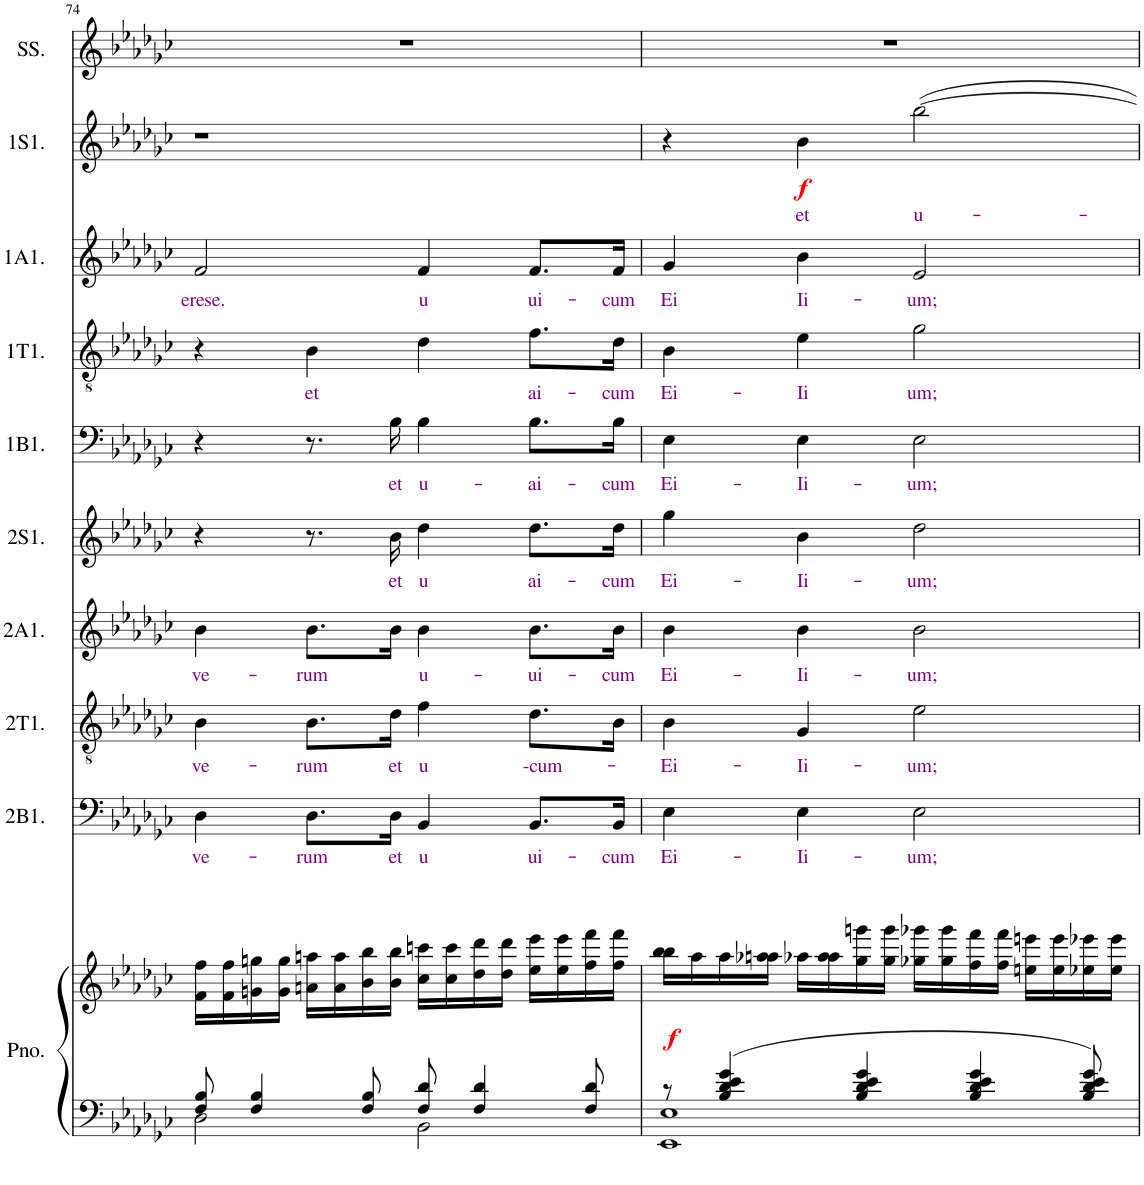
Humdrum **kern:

**kern	**kern	**dynam	**kern	**text	**kern	**text	**kern	**text	**kern	**text	**kern	**text	**kern	**text	**kern	**text	**kern	**text	**dynam	**kern
*part10	*part10	*part10	*part9	*part9	*part8	*part8	*part7	*part7	*part6	*part6	*part5	*part5	*part4	*part4	*part3	*part3	*part2	*part2	*part2	*part1
*staff11	*staff10	*staff10/11	*staff9	*staff9	*staff8	*staff8	*staff7	*staff7	*staff6	*staff6	*staff5	*staff5	*staff4	*staff4	*staff3	*staff3	*staff2	*staff2	*staff2	*staff1
*I"Piano	*	*	*I"C2 Bass 1	*	*I"C2 Tenor 1	*	*I"C2 Alto 1	*	*I"C1 Soprano 1	*	*I"C1 Bass 1	*	*I"C1 Tenor 1	*	*I"C1 Alto 1	*	*I"C1 Soprano 1	*	*	*I"Soprano Solo
*I'Pno.	*	*	*I'2B1.	*	*I'2T1.	*	*I'2A1.	*	*I'2S1.	*	*I'1B1.	*	*I'1T1.	*	*I'1A1.	*	*I'1S1.	*	*	*I'SS.
!!LO:PB:g=z
*clefF4	*clefG2	*	*clefF4	*	*clefGv2	*	*clefG2	*	*clefG2	*	*clefF4	*	*clefGv2	*	*clefG2	*	*clefG2	*	*	*clefG2
*	*	*	*	*	*	*	*Trd1c2	*	*	*	*	*	*	*	*Trd1c2	*	*	*	*	*
*k[b-e-a-d-g-c-]	*k[b-e-a-d-g-c-]	*	*k[b-e-a-d-g-c-]	*	*k[b-e-a-d-g-c-]	*	*k[b-e-a-d-g-c-]	*	*k[b-e-a-d-g-c-]	*	*k[b-e-a-d-g-c-]	*	*k[b-e-a-d-g-c-]	*	*k[b-e-a-d-g-c-]	*	*k[b-e-a-d-g-c-]	*	*	*k[b-e-a-d-g-c-]
*M4/4	*M4/4	*	*M4/4	*	*M4/4	*	*M4/4	*	*M4/4	*	*M4/4	*	*M4/4	*	*M4/4	*	*M4/4	*	*	*M4/4
*met(c)	*met(c)	*	*met(c)	*	*met(c)	*	*met(c)	*	*met(c)	*	*met(c)	*	*met(c)	*	*met(c)	*	*met(c)	*	*	*met(c)
=74	=74	=74	=74	=74	=74	=74	=74	=74	=74	=74	=74	=74	=74	=74	=74	=74	=74	=74	=74	=74
*^	*	*	*	*	*	*	*	*	*	*	*	*	*	*	*	*	*	*	*	*
!	!	!	!	!	!LO:LY:b:color=#800080	!	!LO:LY:b:color=#800080	!	!LO:LY:b:color=#800080	!	!	!	!	!	!	!	!LO:LY:b:color=#800080	!	!	!	!
8F/ 8B-/	2D-\	16f\ 16ff\LL	.	4D-\	ve-	4B-\	ve-	4b-\	ve-	4r	.	4r	.	4r	.	2f/	erese.	1r	.	.	1r
.	.	16f\ 16ff\	.	.	.	.	.	.	.	.	.	.	.	.	.	.	.	.	.	.	.
4F/ 4B-/	.	16gn\ 16ggn\	.	.	.	.	.	.	.	.	.	.	.	.	.	.	.	.	.	.	.
.	.	16g\ 16gg\JJ	.	.	.	.	.	.	.	.	.	.	.	.	.	.	.	.	.	.	.
!	!	!	!	!	!LO:LY:b:color=#800080	!	!LO:LY:b:color=#800080	!	!LO:LY:b:color=#800080	!	!	!	!	!	!LO:LY:b:color=#800080	!	!	!	!	!	!
.	.	16an\ 16aan\LL	.	8.D-\L	-rum	8.B-\L	-rum	8.b-\L	-rum	8.r	.	8.r	.	4B-\	et	.	.	.	.	.	.
.	.	16a\ 16aa\	.	.	.	.	.	.	.	.	.	.	.	.	.	.	.	.	.	.	.
8F/ 8B-/	.	16b-\ 16bb-\	.	.	.	.	.	.	.	.	.	.	.	.	.	.	.	.	.	.	.
!	!	!	!	!	!LO:LY:b:color=#800080	!	!LO:LY:b:color=#800080	!	!	!	!LO:LY:b:color=#800080	!	!LO:LY:b:color=#800080	!	!	!	!	!	!	!	!
.	.	16b-\ 16bb-\JJ	.	16D-\Jk	et	16d-\Jk	et	16b-\Jk	.	16b-\	et	16B-\	et	.	.	.	.	.	.	.	.
!	!	!	!	!	!LO:LY:b:color=#800080	!	!LO:LY:b:color=#800080	!	!LO:LY:b:color=#800080	!	!LO:LY:b:color=#800080	!	!LO:LY:b:color=#800080	!	!	!	!LO:LY:b:color=#800080	!	!	!	!
8F/ 8d-/	2BB-\	16cc-\ 16cccn\LL	.	4BB-/	u	4f\	u	4b-\	u-	4dd-\	u	4B-\	u-	4d-\	.	4f/	u	.	.	.	.
.	.	16cc-\ 16ccc\	.	.	.	.	.	.	.	.	.	.	.	.	.	.	.	.	.	.	.
4F/ 4d-/	.	16dd-\ 16ddd-\	.	.	.	.	.	.	.	.	.	.	.	.	.	.	.	.	.	.	.
.	.	16dd-\ 16ddd-\JJ	.	.	.	.	.	.	.	.	.	.	.	.	.	.	.	.	.	.	.
!	!	!	!	!	!LO:LY:b:color=#800080	!	!LO:LY:b:color=#800080	!	!LO:LY:b:color=#800080	!	!LO:LY:b:color=#800080	!	!LO:LY:b:color=#800080	!	!LO:LY:b:color=#800080	!	!LO:LY:b:color=#800080	!	!	!	!
.	.	16ee-\ 16eee-\LL	.	8.BB-/L	ui-	8.d-\L	-cum-	8.b-\L	-ui-	8.dd-\L	ai-	8.B-\L	-ai-	8.f\L	ai-	8.f/L	ui-	.	.	.	.
.	.	16ee-\ 16eee-\	.	.	.	.	.	.	.	.	.	.	.	.	.	.	.	.	.	.	.
8F/ 8d-/	.	16ff\ 16fff\	.	.	.	.	.	.	.	.	.	.	.	.	.	.	.	.	.	.	.
!	!	!	!	!	!LO:LY:b:color=#800080	!	!	!	!LO:LY:b:color=#800080	!	!LO:LY:b:color=#800080	!	!LO:LY:b:color=#800080	!	!LO:LY:b:color=#800080	!	!LO:LY:b:color=#800080	!	!	!	!
.	.	16ff\ 16fff\JJ	.	16BB-/Jk	-cum	16B-\Jk	.	16b-\Jk	-cum	16dd-\Jk	-cum	16B-\Jk	-cum	16d-\Jk	-cum	16f/Jk	-cum	.	.	.	.
=75	=75	=75	=75	=75	=75	=75	=75	=75	=75	=75	=75	=75	=75	=75	=75	=75	=75	=75	=75	=75	=75
!	!	!	!LO:DY:b	!	!LO:LY:b:color=#800080	!	!LO:LY:b:color=#800080	!	!LO:LY:b:color=#800080	!	!LO:LY:b:color=#800080	!	!LO:LY:b:color=#800080	!	!LO:LY:b:color=#800080	!	!LO:LY:b:color=#800080	!	!	!	!
8r	1EE- 1E-	16bb-\ 16bb-\LL	f	4E-\	Ei-	4B-\	-Ei-	4b-\	Ei-	4gg-\	Ei-	4E-\	Ei-	4B-\	Ei-	4g-/	Ei	4r	.	.	1r
.	.	16aa-\	.	.	.	.	.	.	.	.	.	.	.	.	.	.	.	.	.	.	.
4B-/ 4d-/ 4e-/ 4g-/	.	16aa-\	.	.	.	.	.	.	.	.	.	.	.	.	.	.	.	.	.	.	.
.	.	16aa-X\ 16aan\JJ	.	.	.	.	.	.	.	.	.	.	.	.	.	.	.	.	.	.	.
!	!	!	!	!	!LO:LY:b:color=#800080	!	!LO:LY:b:color=#800080	!	!LO:LY:b:color=#800080	!	!LO:LY:b:color=#800080	!	!LO:LY:b:color=#800080	!	!LO:LY:b:color=#800080	!	!LO:LY:b:color=#800080	!	!LO:LY:b:color=#800080	!LO:DY:b	!
.	.	16aa-X\LL	.	4E-\	-Ii-	4G-/	-Ii-	4b-\	-Ii-	4b-\	-Ii-	4E-\	-Ii-	4e-\	-Ii	4b-\	Ii-	4b-\	et	f	.
.	.	16aa-\ 16aa-\	.	.	.	.	.	.	.	.	.	.	.	.	.	.	.	.	.	.	.
4B-/ 4d-/ 4e-/ 4g-/	.	16gg-\ 16gggn\	.	.	.	.	.	.	.	.	.	.	.	.	.	.	.	.	.	.	.
.	.	16gg-\ 16ggg\JJ	.	.	.	.	.	.	.	.	.	.	.	.	.	.	.	.	.	.	.
!	!	!	!	!	!LO:LY:b:color=#800080	!	!LO:LY:b:color=#800080	!	!LO:LY:b:color=#800080	!	!LO:LY:b:color=#800080	!	!LO:LY:b:color=#800080	!	!LO:LY:b:color=#800080	!	!LO:LY:b:color=#800080	!	!LO:LY:b:color=#800080	!	!
.	.	16gg-X\ 16ggg-X\LL	.	2E-\	-um;	2e-\	-um;	2b-\	-um;	2dd-\	-um;	2E-\	-um;	2g-\	um;	2e-/	-um;	[2bb-\	u-	.	.
.	.	16gg-\ 16ggg-\	.	.	.	.	.	.	.	.	.	.	.	.	.	.	.	.	.	.	.
4B-/ 4d-/ 4e-/ 4g-/	.	16ff\ 16fff\	.	.	.	.	.	.	.	.	.	.	.	.	.	.	.	.	.	.	.
.	.	16ff\ 16fff\JJ	.	.	.	.	.	.	.	.	.	.	.	.	.	.	.	.	.	.	.
.	.	16een\ 16eeen\LL	.	.	.	.	.	.	.	.	.	.	.	.	.	.	.	.	.	.	.
.	.	16ee\ 16eee\	.	.	.	.	.	.	.	.	.	.	.	.	.	.	.	.	.	.	.
8B-/ 8d-/ 8e-/ 8g-/	.	16ee-X\ 16eee-X\	.	.	.	.	.	.	.	.	.	.	.	.	.	.	.	.	.	.	.
.	.	16ee-\ 16eee-\JJ	.	.	.	.	.	.	.	.	.	.	.	.	.	.	.	.	.	.	.
*v	*v	*	*	*	*	*	*	*	*	*	*	*	*	*	*	*	*	*	*	*	*
=	=	=	=	=	=	=	=	=	=	=	=	=	=	=	=	=	=	=	=	=
*-	*-	*-	*-	*-	*-	*-	*-	*-	*-	*-	*-	*-	*-	*-	*-	*-	*-	*-	*-	*-
